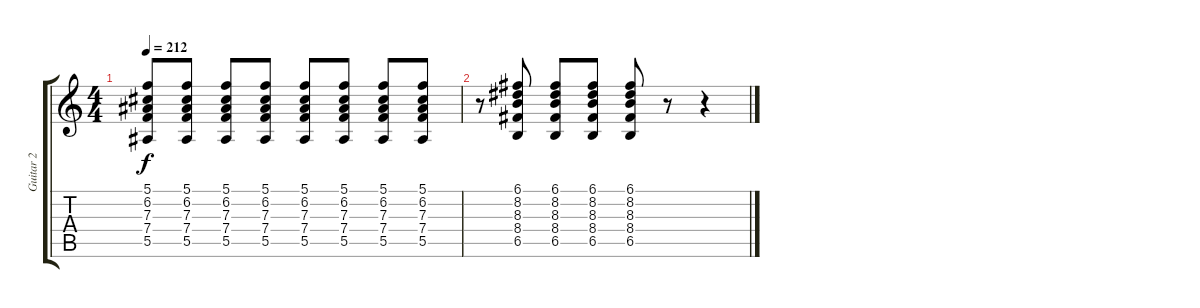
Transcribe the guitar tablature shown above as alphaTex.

\track ("Guitar 2" "Guitar 2") {instrument overdrivenguitar}
\staff {score tabs}
\tuning (C4 G3 Eb3 Bb2 F2 C2) {hide}
\ts (4 4)
\tempo 212
\clef g2
\ks c
(5.1 6.2 7.3 7.4 5.5).8{dy f instrument acousticguitarsteel} (5.1 6.2 7.3 7.4 5.5).8 (5.1 6.2 7.3 7.4 5.5).8 (5.1 6.2 7.3 7.4 5.5).8 (5.1 6.2 7.3 7.4 5.5).8 (5.1 6.2 7.3 7.4 5.5).8 (5.1 6.2 7.3 7.4 5.5).8 (5.1 6.2 7.3 7.4 5.5).8 |
r.8 (6.1 8.2 8.3 8.4 6.5).8 (6.1 8.2 8.3 8.4 6.5).8 (6.1 8.2 8.3 8.4 6.5).8 (6.1 8.2 8.3 8.4 6.5).8 r.8 r.4
